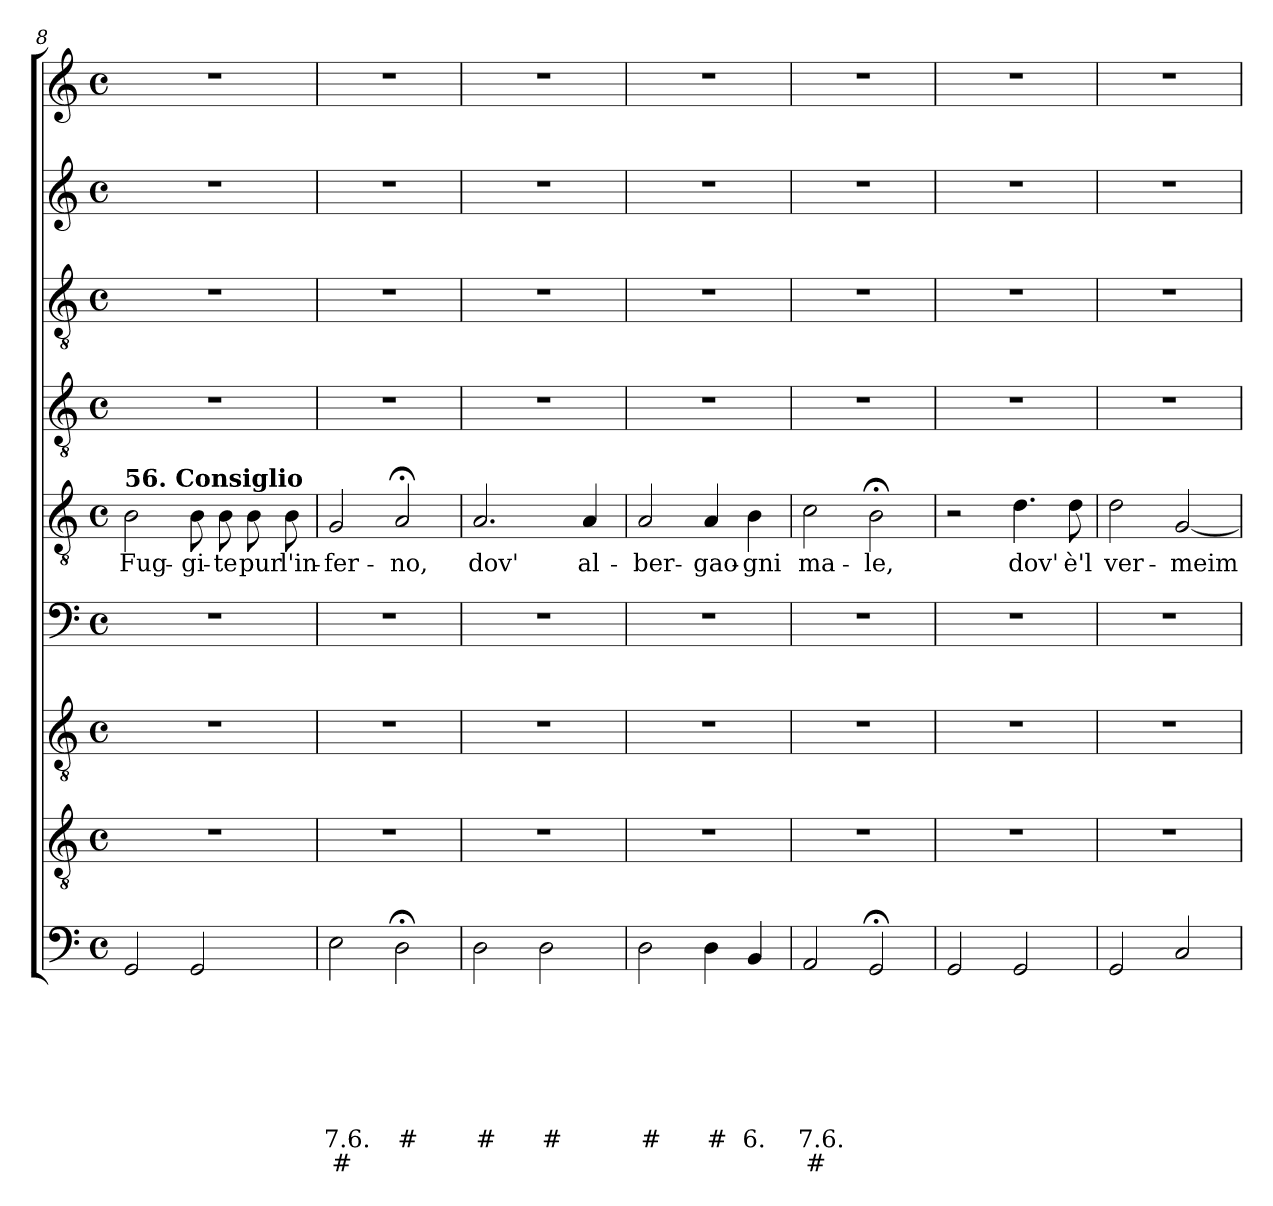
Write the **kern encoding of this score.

**kern	**text	**text	**text	**text	**text	**text	**text	**text	**kern	**kern	**kern	**kern	**text	**kern	**kern	**kern	**kern
*part9	*part9	*part9	*part9	*part9	*part9	*part9	*part9	*part9	*part8	*part7	*part6	*part5	*part5	*part4	*part3	*part2	*part1
*staff9	*staff9	*staff9	*staff9	*staff9	*staff9	*staff9	*staff9	*staff9	*staff8	*staff7	*staff6	*staff5	*staff5	*staff4	*staff3	*staff2	*staff1
!!LO:LB:g=z
*clefF4	*	*	*	*	*	*	*	*	*clefGv2	*clefGv2	*clefF4	*clefGv2	*	*clefGv2	*clefGv2	*clefG2	*clefG2
*k[]	*	*	*	*	*	*	*	*	*k[]	*k[]	*k[]	*k[]	*	*k[]	*k[]	*k[]	*k[]
*C:	*	*	*	*	*	*	*	*	*C:	*C:	*C:	*C:	*	*C:	*C:	*C:	*C:
*M4/4	*	*	*	*	*	*	*	*	*M4/4	*M4/4	*M4/4	*M4/4	*	*M4/4	*M4/4	*M4/4	*M4/4
*met(c)	*	*	*	*	*	*	*	*	*met(c)	*met(c)	*met(c)	*met(c)	*	*met(c)	*met(c)	*met(c)	*met(c)
=8	=8	=8	=8	=8	=8	=8	=8	=8	=8	=8	=8	=8	=8	=8	=8	=8	=8
!	!	!	!	!	!	!	!	!	!	!	!	!LO:TX:a:B:t=56. Consiglio	!	!	!	!	!
2GG/	.	.	.	.	.	.	.	.	1r	1r	1r	2B\	Fug-	1r	1r	1r	1r
2GG/	.	.	.	.	.	.	.	.	.	.	.	8B\	-gi-	.	.	.	.
.	.	.	.	.	.	.	.	.	.	.	.	8B\	-te	.	.	.	.
.	.	.	.	.	.	.	.	.	.	.	.	8B\	pur	.	.	.	.
.	.	.	.	.	.	.	.	.	.	.	.	8B\	l'in-	.	.	.	.
=9	=9	=9	=9	=9	=9	=9	=9	=9	=9	=9	=9	=9	=9	=9	=9	=9	=9
2E\	.	.	.	.	.	.	7.6.	#	1r	1r	1r	2G/	-fer-	1r	1r	1r	1r
2D;<\	.	.	.	.	.	.	#	.	.	.	.	2A;</	-no,	.	.	.	.
=10	=10	=10	=10	=10	=10	=10	=10	=10	=10	=10	=10	=10	=10	=10	=10	=10	=10
2D\	.	.	.	.	.	.	#	.	1r	1r	1r	2.A/	dov'	1r	1r	1r	1r
2D\	.	.	.	.	.	.	#	.	.	.	.	.	.	.	.	.	.
.	.	.	.	.	.	.	.	.	.	.	.	4A/	al-	.	.	.	.
=11	=11	=11	=11	=11	=11	=11	=11	=11	=11	=11	=11	=11	=11	=11	=11	=11	=11
2D\	.	.	.	.	.	.	#	.	1r	1r	1r	2A/	-ber-	1r	1r	1r	1r
4D\	.	.	.	.	.	.	#	.	.	.	.	4A/	-gao-	.	.	.	.
4BB/	.	.	.	.	.	.	6.	.	.	.	.	4B\	-gni	.	.	.	.
=12	=12	=12	=12	=12	=12	=12	=12	=12	=12	=12	=12	=12	=12	=12	=12	=12	=12
2AA/	.	.	.	.	.	.	7.6.	#	1r	1r	1r	2c\	ma-	1r	1r	1r	1r
2GG;</	.	.	.	.	.	.	.	.	.	.	.	2B;<\	-le,	.	.	.	.
=13	=13	=13	=13	=13	=13	=13	=13	=13	=13	=13	=13	=13	=13	=13	=13	=13	=13
2GG/	.	.	.	.	.	.	.	.	1r	1r	1r	2r	.	1r	1r	1r	1r
2GG/	.	.	.	.	.	.	.	.	.	.	.	4.d\	dov'	.	.	.	.
.	.	.	.	.	.	.	.	.	.	.	.	8d\	è'l	.	.	.	.
=14	=14	=14	=14	=14	=14	=14	=14	=14	=14	=14	=14	=14	=14	=14	=14	=14	=14
2GG/	.	.	.	.	.	.	.	.	1r	1r	1r	2d\	ver-	1r	1r	1r	1r
2C/	.	.	.	.	.	.	.	.	.	.	.	[2G/	-meim-	.	.	.	.
=	=	=	=	=	=	=	=	=	=	=	=	=	=	=	=	=	=
*-	*-	*-	*-	*-	*-	*-	*-	*-	*-	*-	*-	*-	*-	*-	*-	*-	*-
